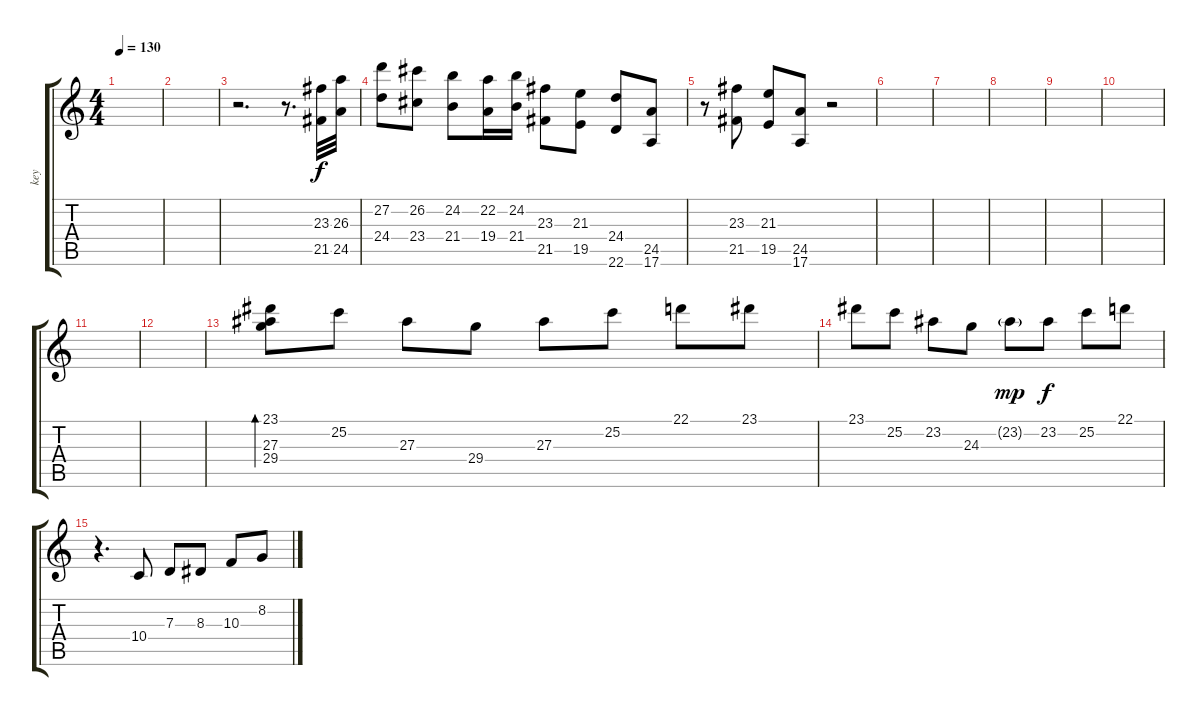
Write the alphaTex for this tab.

\track ("key" "key") {instrument acousticgrandpiano}
\staff {score tabs}
\tuning (E4 B3 G3 D3 A2 E2) {hide}
\ts (4 4)
\tempo 130
\clef g2
\ks c
|
|
r.2{d} r.8{d} (23.3 21.5).32 (26.3 24.5).32 |
(27.2 24.4).8 (26.2 23.4).8 (24.2 21.4).8 (22.2 19.4).16 (24.2 21.4).16 (23.3 21.5).8 (21.3 19.5).8 (24.4 22.6).8 (24.5 17.6).8 |
r.8 (23.3 21.5).8 (21.3 19.5).8 (24.5 17.6).8 r.2 |
|
|
|
|
|
|
|
(23.1 27.3 29.4).8{bd 240 volume 12} 25.2.8 27.3.8 29.4.8 27.3.8 25.2.8 22.1.8 23.1.8 |
23.1.8 25.2.8 23.2.8 24.3.8 23.2{g}.8{dy mp} 23.2.8{dy f} 25.2.8 22.1.8 |
r.4{d} 10.4.8{volume 10} 7.3.8 8.3.8 10.3.8 8.2.8
